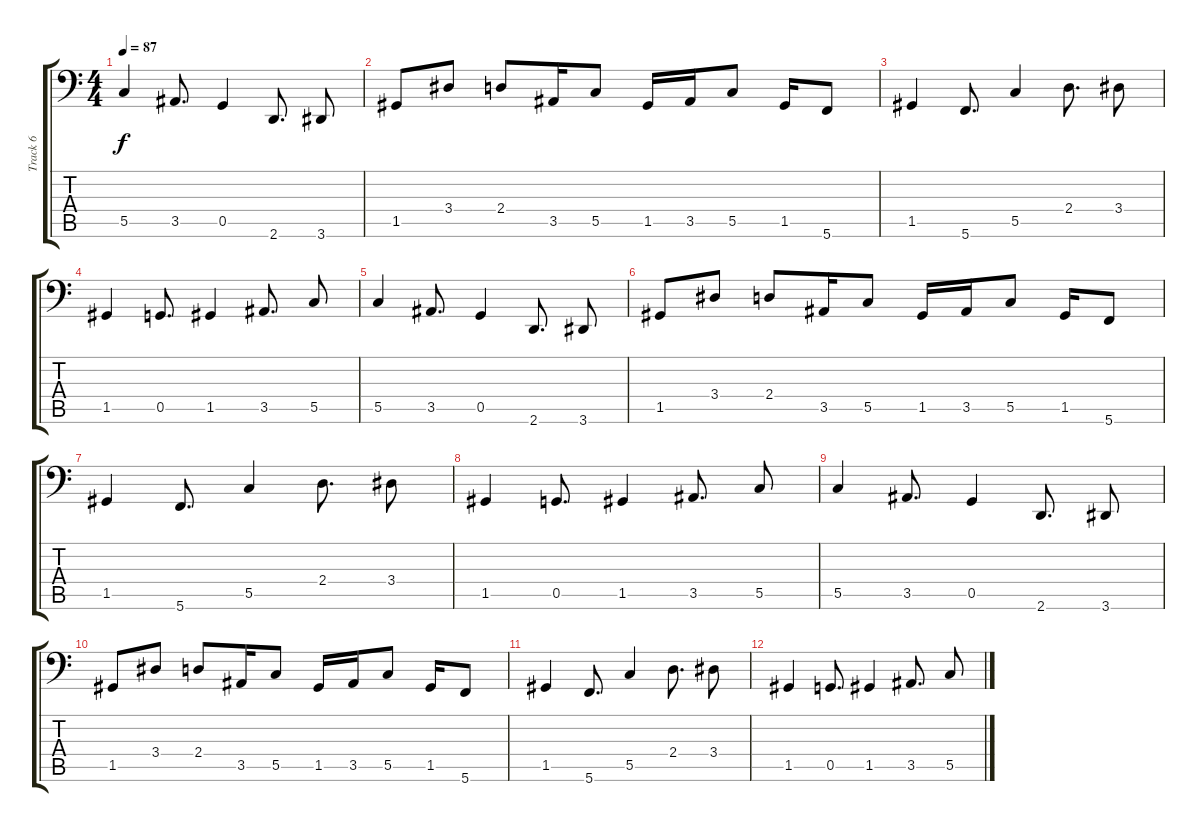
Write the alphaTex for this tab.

\track ("Track 6" "Track 6") {instrument electricbassfinger}
\staff {score tabs}
\tuning (D3 A2 F2 C2 G1 C1) {hide}
\ts (4 4)
\tempo 87
\clef f4
\ks c
5.5.4{dy f} 3.5.8{d} 0.5.4 2.6.8{d} 3.6.8 |
1.5.8 3.4.8 2.4.8 3.5.16 5.5.8 1.5.16 3.5.16 5.5.8 1.5.16 5.6.8 |
1.5.4 5.6.8{d} 5.5.4 2.4.8{d} 3.4.8 |
1.5.4 0.5.8{d} 1.5.4 3.5.8{d} 5.5.8 |
5.5.4 3.5.8{d} 0.5.4 2.6.8{d} 3.6.8 |
1.5.8 3.4.8 2.4.8 3.5.16 5.5.8 1.5.16 3.5.16 5.5.8 1.5.16 5.6.8 |
1.5.4 5.6.8{d} 5.5.4 2.4.8{d} 3.4.8 |
1.5.4 0.5.8{d} 1.5.4 3.5.8{d} 5.5.8 |
5.5.4 3.5.8{d} 0.5.4 2.6.8{d} 3.6.8 |
1.5.8 3.4.8 2.4.8 3.5.16 5.5.8 1.5.16 3.5.16 5.5.8 1.5.16 5.6.8 |
1.5.4 5.6.8{d} 5.5.4 2.4.8{d} 3.4.8 |
1.5.4 0.5.8{d} 1.5.4 3.5.8{d} 5.5.8
